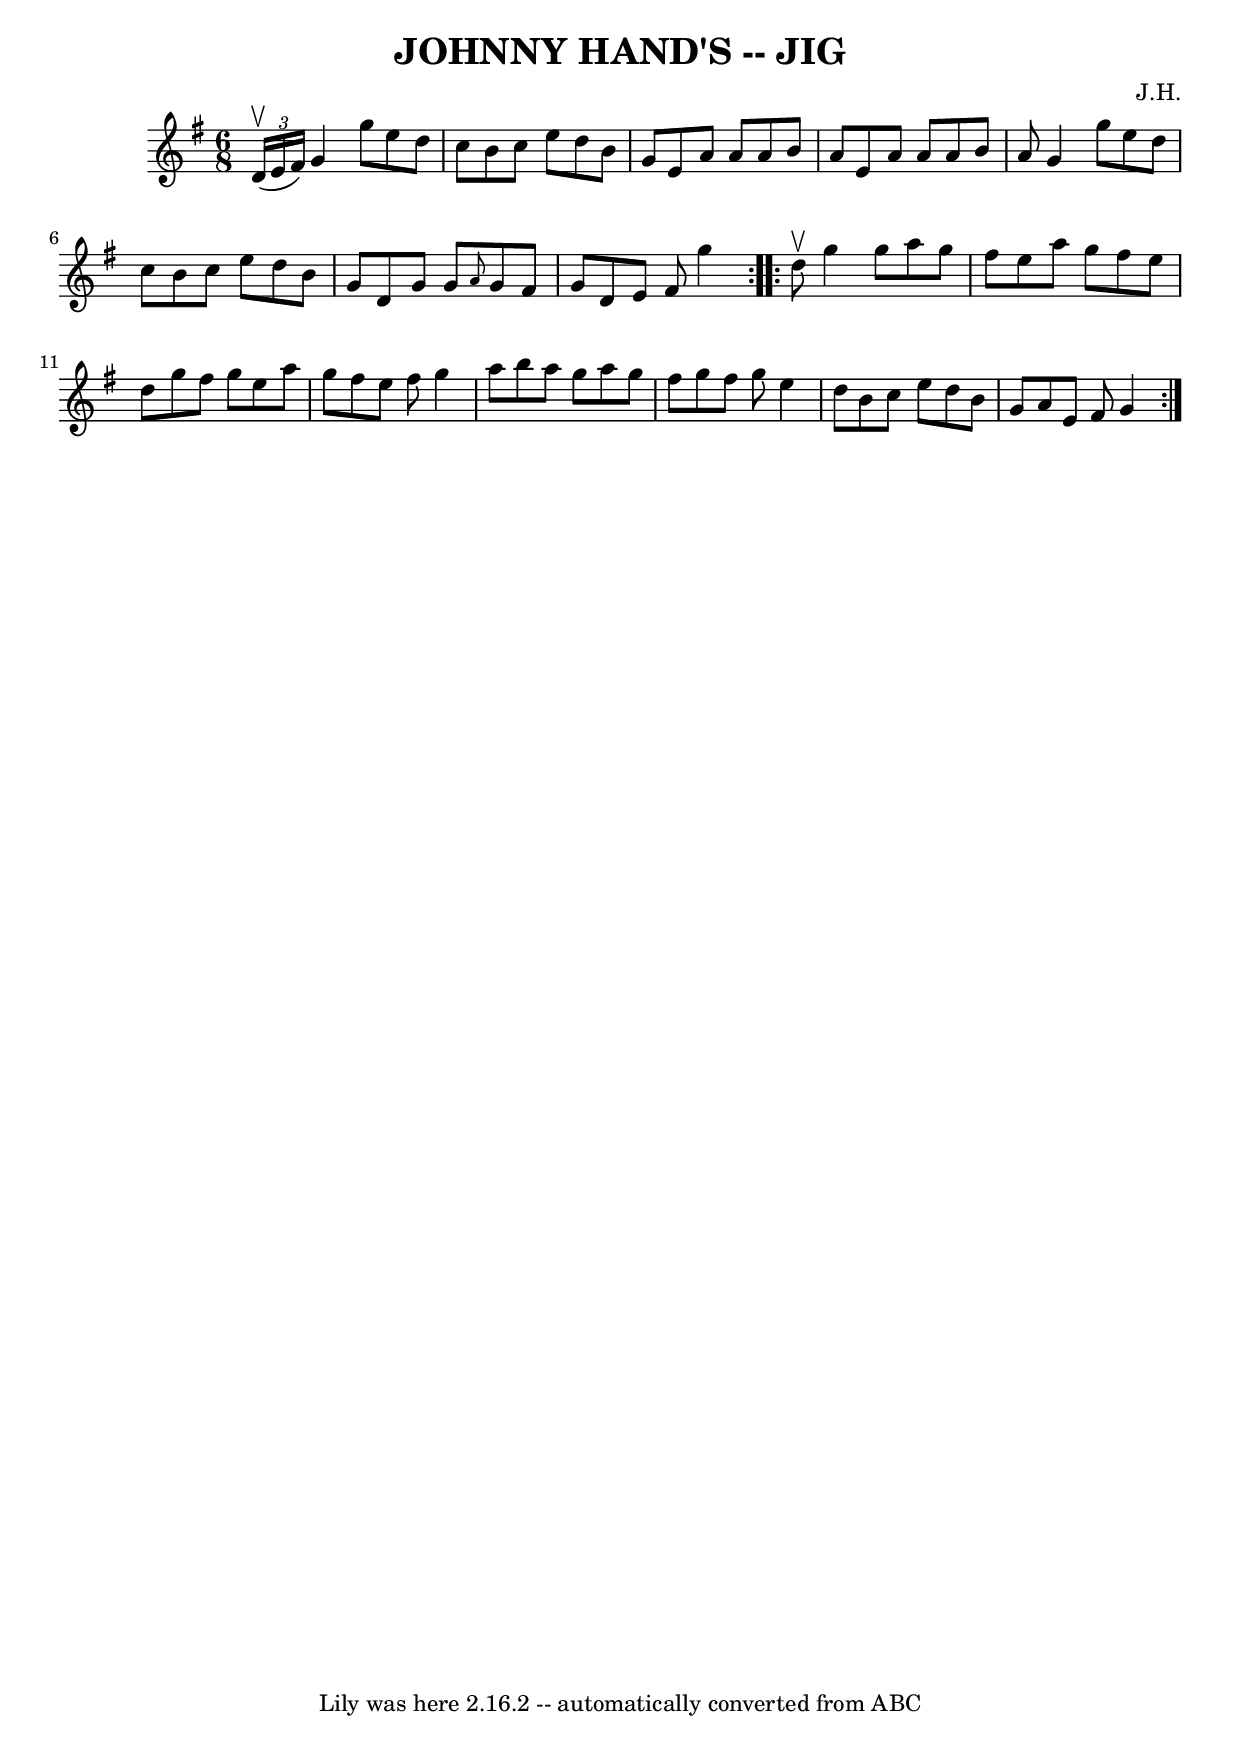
\version "2.16.2"
\include "Mammoth.ily"
\header {
  %% book = "Ryan's Mammoth Collection of Fiddle Tunes"
  composer = "J.H."
  crossRefNumber = "1"
  footnotes = ""
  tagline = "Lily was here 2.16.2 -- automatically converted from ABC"
  title = "JOHNNY HAND'S -- JIG"

}
voicedefault =  {



  \repeat volta 2 {

    \time 6/8 
    \key g \major
    \times 2/3 { d'16 (^\upbow e'16 fis'16) 
	       }   
    |
    g'4 g''8 e''8 d''8 c''8    |
    b'8 c''8    
    e''8 d''8 b'8 g'8    |
    e'8 a'8 a'8 a'8 b'8 a'8 
    |
    e'8 a'8 a'8 a'8 b'8 a'8        |
    g'4    
    g''8 e''8 d''8 c''8    |
    b'8 c''8 e''8 d''8 b'8   
    g'8    |
    d'8 g'8 g'8  \grace { a'8  
			} g'8 fis'8 g'8  
    |
    d'8 e'8 fis'8 g''4    
  }     
  \repeat volta 2 {
    d''8 ^\upbow       |
    g''4 g''8 a''8 g''8 fis''8    |
    
    e''8 a''8 g''8 fis''8 e''8 d''8    |
    g''8 fis''8    
    g''8 e''8 a''8 g''8    |
    fis''8 e''8 fis''8 g''4    
    a''8        |
    b''8 a''8 g''8 a''8 g''8 fis''8    
    |
    g''8 fis''8 g''8 e''4 d''8    |
    b'8 c''8    
    e''8 d''8 b'8 g'8    |
    a'8 e'8 fis'8 g'4    
  }   

}

\score{
  <<

    \context Staff="default"
    {
      \voicedefault 
      
    }

  >>
  \layout {
    
  }
  \midi {
  }

}
